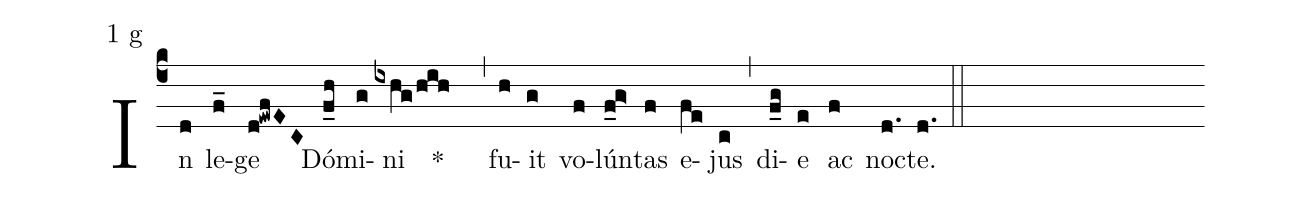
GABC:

mode:1 g;
%%
(c4) In(d) le(f_)ge(d!ewfEC) Dó(f_h)mi(g)ni(ixhg/hih) *()(,) fu(h)it(g) vo(f)lún(f_g>)tas(f) e(fe)jus(c) (,) di(f_g)e(e) ac(f) no(d.)cte.(d.)  (::)
